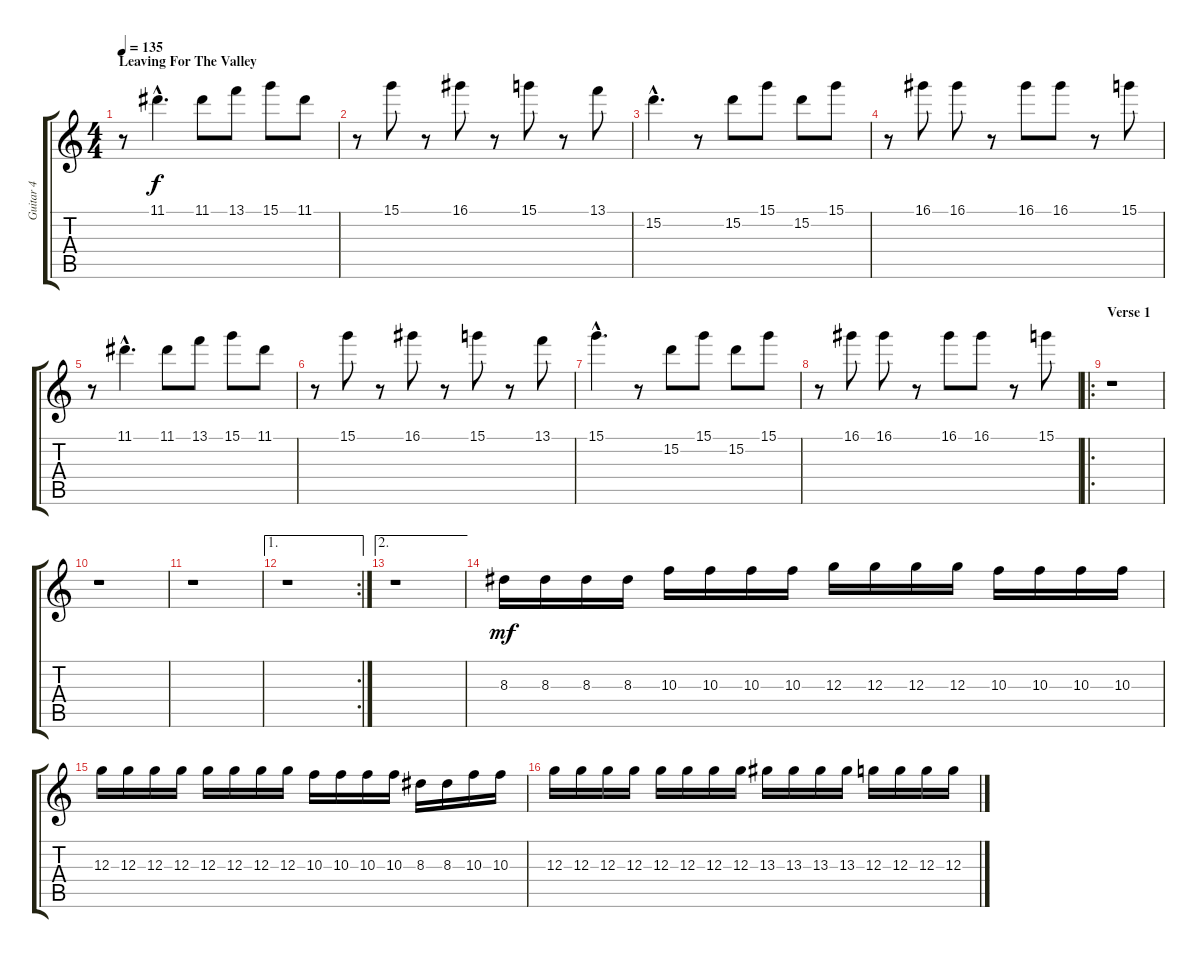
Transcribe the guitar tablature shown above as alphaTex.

\track ("Guitar 4" "Guitar 4") {instrument distortionguitar}
\staff {score tabs}
\tuning (E4 B3 G3 D3 A2 C2) {hide}
\ts (4 4)
\section ("" "Leaving For The Valley")
\tempo 135
\clef g2
\ks c
r.8{dy f instrument distortionguitar} 11.1{hac}.4{d} 11.1.8 13.1.8 15.1.8 11.1.8 |
r.8 15.1.8 r.8 16.1.8 r.8 15.1.8 r.8 13.1.8 |
15.2{hac}.4{d} r.8 15.2.8 15.1.8 15.2.8 15.1.8 |
r.8 16.1.8 16.1.8 r.8 16.1.8 16.1.8 r.8 15.1.8 |
r.8 11.1{hac}.4{d} 11.1.8 13.1.8 15.1.8 11.1.8 |
r.8 15.1.8 r.8 16.1.8 r.8 15.1.8 r.8 13.1.8 |
15.1{hac}.4{d} r.8 15.2.8 15.1.8 15.2.8 15.1.8 |
r.8 16.1.8 16.1.8 r.8 16.1.8 16.1.8 r.8 15.1.8 |
\ro
\section ("" "Verse 1")
r.1 |
r.1 |
r.1 |
\ae 1
\rc 2
r.1 |
\ae 2
r.1 |
8.3.16{dy mf} 8.3.16 8.3.16 8.3.16 10.3.16 10.3.16 10.3.16 10.3.16 12.3.16 12.3.16 12.3.16 12.3.16 10.3.16 10.3.16 10.3.16 10.3.16 |
12.3.16 12.3.16 12.3.16 12.3.16 12.3.16 12.3.16 12.3.16 12.3.16 10.3.16 10.3.16 10.3.16 10.3.16 8.3.16 8.3.16 10.3.16 10.3.16 |
12.3.16 12.3.16 12.3.16 12.3.16 12.3.16 12.3.16 12.3.16 12.3.16 13.3.16 13.3.16 13.3.16 13.3.16 12.3.16 12.3.16 12.3.16 12.3.16
